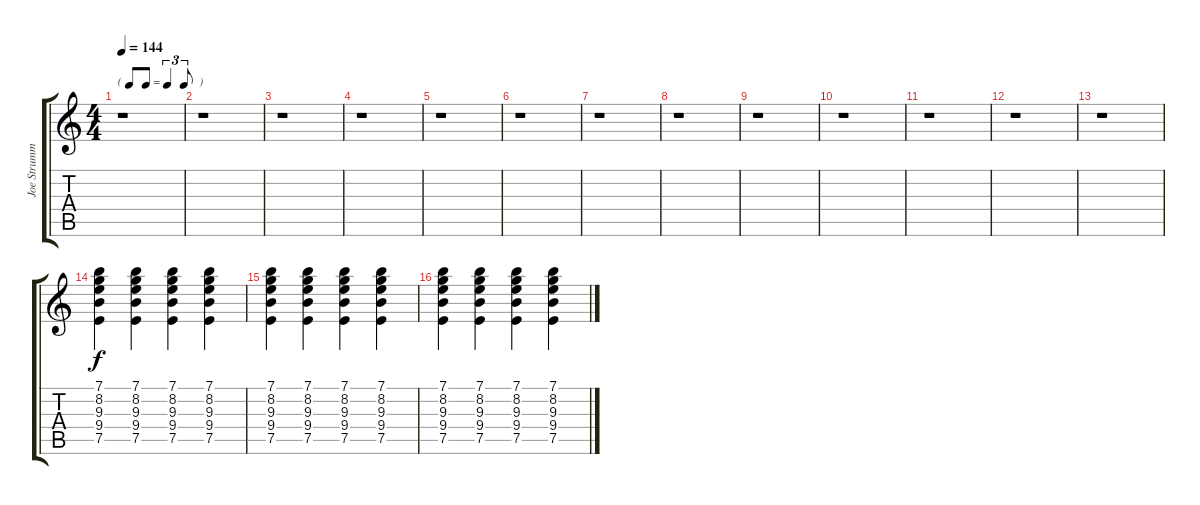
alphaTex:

\track ("Joe Strummer" "Joe Strumm") {instrument distortionguitar}
\staff {score tabs}
\tuning (E4 B3 G3 D3 A2 E2) {hide}
\ts (4 4)
\tf triplet8th
\tempo 144
\clef g2
\ks c
r.1{dy f} |
r.1 |
r.1 |
r.1 |
r.1 |
r.1 |
r.1 |
r.1 |
r.1 |
r.1 |
r.1 |
r.1 |
r.1 |
(7.1 8.2 9.3 9.4 7.5).4 (7.1 8.2 9.3 9.4 7.5).4 (7.1 8.2 9.3 9.4 7.5).4 (7.1 8.2 9.3 9.4 7.5).4 |
(7.1 8.2 9.3 9.4 7.5).4 (7.1 8.2 9.3 9.4 7.5).4 (7.1 8.2 9.3 9.4 7.5).4 (7.1 8.2 9.3 9.4 7.5).4 |
(7.1 8.2 9.3 9.4 7.5).4 (7.1 8.2 9.3 9.4 7.5).4 (7.1 8.2 9.3 9.4 7.5).4 (7.1 8.2 9.3 9.4 7.5).4
